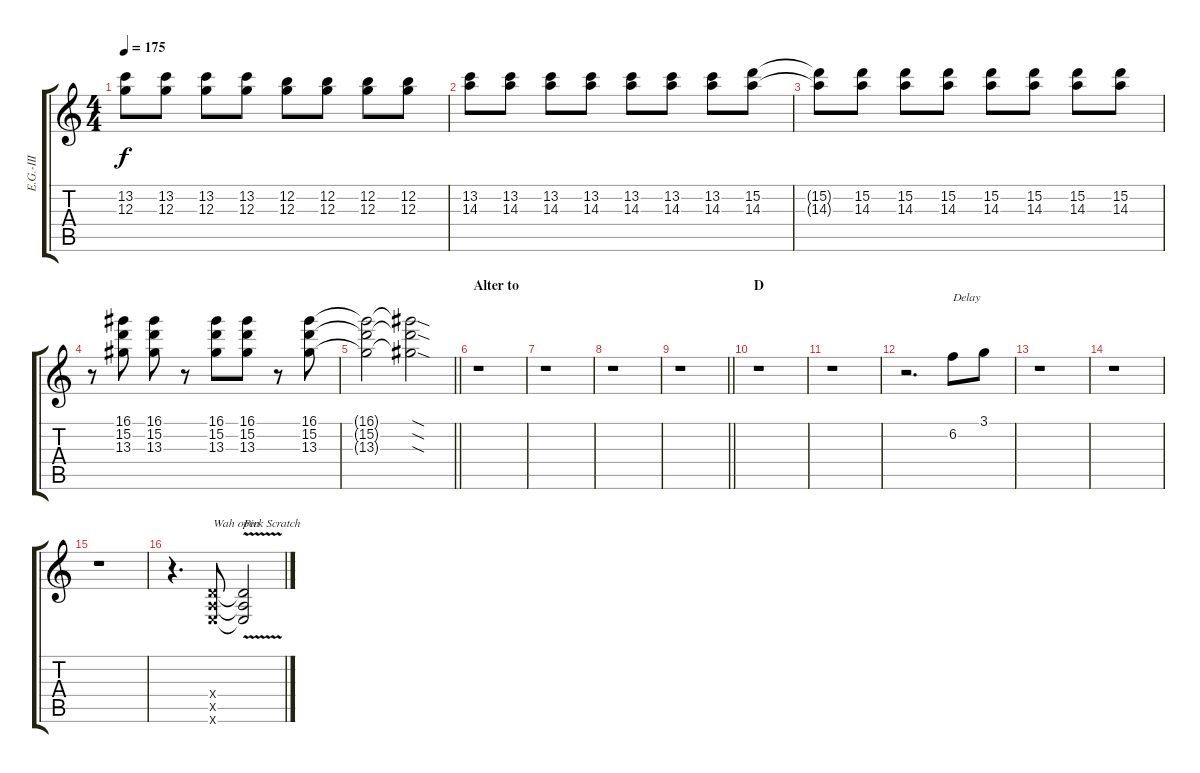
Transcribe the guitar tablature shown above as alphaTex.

\track ("E.G.-III" "E.G.-III") {instrument overdrivenguitar}
\staff {score tabs}
\tuning (E4 B3 G3 D3 A2 E2) {hide}
\ts (4 4)
\tempo 175
\clef g2
\ks c
(13.2 12.3).8{dy f} (13.2 12.3).8 (13.2 12.3).8 (13.2 12.3).8 (12.2 12.3).8 (12.2 12.3).8 (12.2 12.3).8 (12.2 12.3).8 |
(13.2 14.3).8 (13.2 14.3).8 (13.2 14.3).8 (13.2 14.3).8 (13.2 14.3).8 (13.2 14.3).8 (13.2 14.3).8 (15.2 14.3).8 |
(15.2{t} 14.3{t}).8 (15.2 14.3).8 (15.2 14.3).8 (15.2 14.3).8 (15.2 14.3).8 (15.2 14.3).8 (15.2 14.3).8 (15.2 14.3).8 |
r.8 (16.1 15.2 13.3).8 (16.1 15.2 13.3).8 r.8 (16.1 15.2 13.3).8 (16.1 15.2 13.3).8 r.8 (16.1 15.2 13.3).8 |
\barLineRight lightlight
(16.1{t} 15.2{t} 13.3{t}).2 (16.1{sod t} 15.2{sod t} 13.3{sod t}).2 |
\section ("" "Alter to")
r.1 |
r.1 |
r.1 |
\barLineRight lightlight
r.1 |
\section ("" "D")
r.1 |
r.1 |
r.2{d} 6.2.8{txt "Delay"} 3.1.8 |
r.1 |
r.1 |
r.1 |
r.4{d} (0.4{x} 0.5{x} 0.6{x}).8{txt "Wah open" volume 16} (0.4{v t} 0.5{v t} 0.6{v t}).2{txt "Pick Scratch"}
